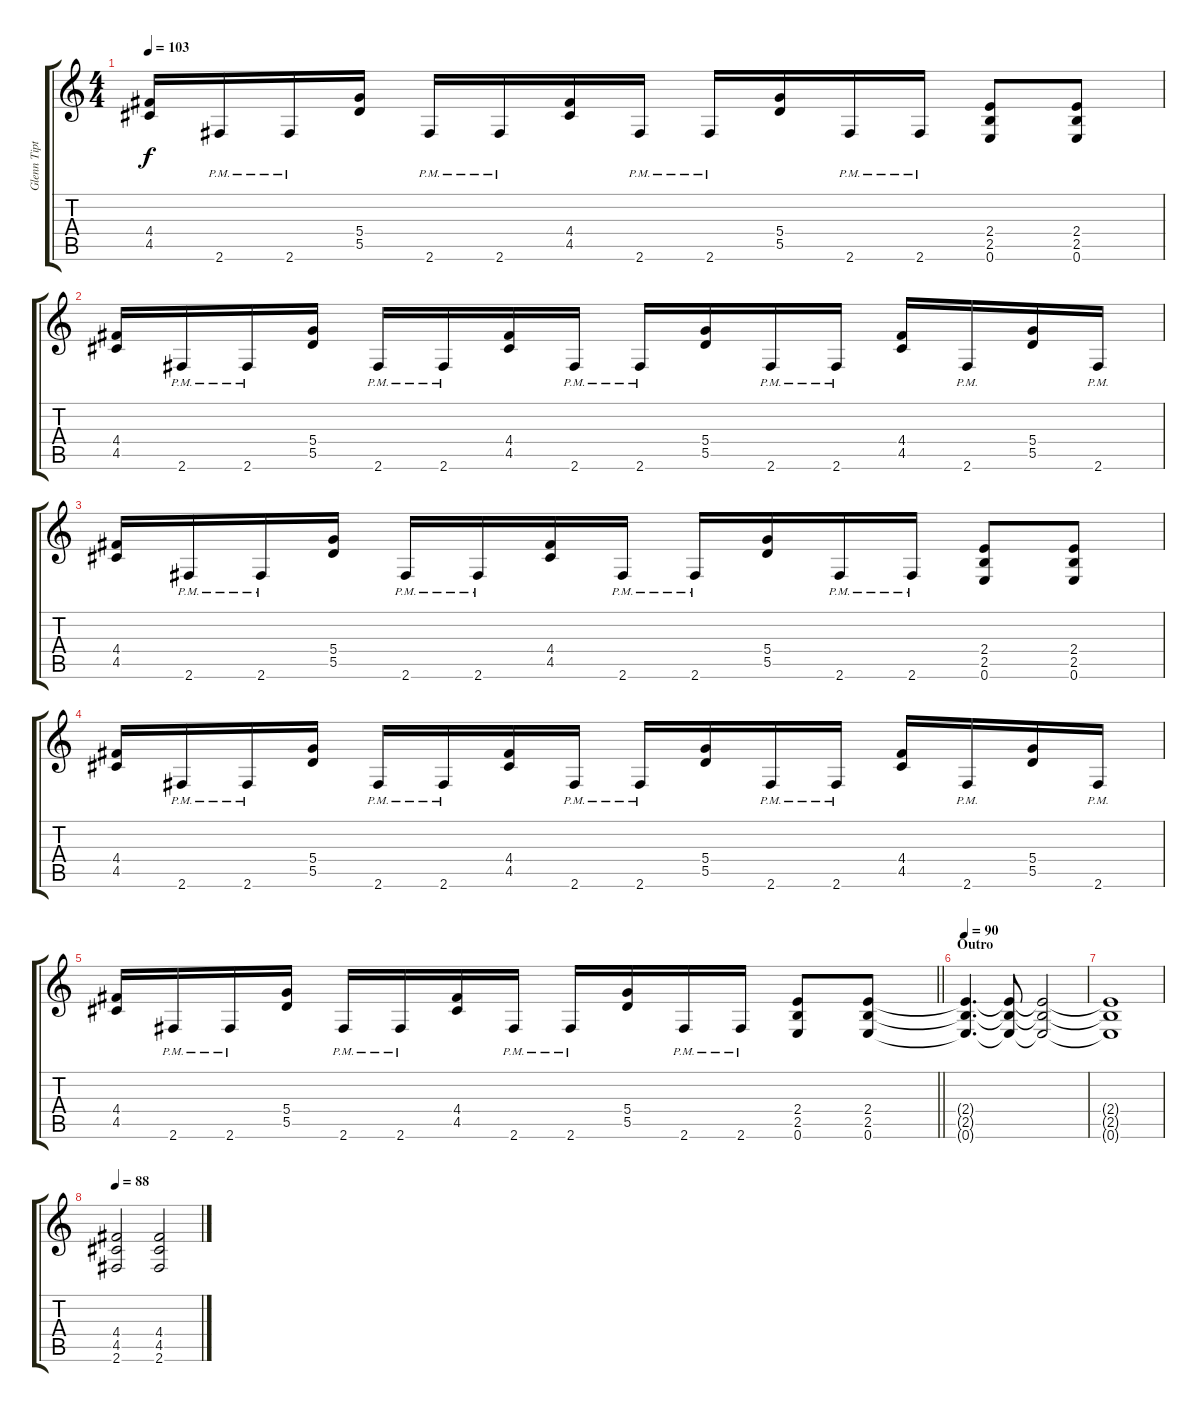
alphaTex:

\track ("Glenn Tipton" "Glenn Tipt") {instrument distortionguitar}
\staff {score tabs}
\tuning (E4 B3 G3 D3 A2 E2) {hide}
\ts (4 4)
\tempo 103
\clef g2
\ks c
(4.4 4.5).16{dy f} 2.6{pm}.16 2.6{pm}.16 (5.4 5.5).16 2.6{pm}.16 2.6{pm}.16 (4.4 4.5).16 2.6{pm}.16 2.6{pm}.16 (5.4 5.5).16 2.6{pm}.16 2.6{pm}.16 (2.4 2.5 0.6).8 (2.4 2.5 0.6).8 |
(4.4 4.5).16 2.6{pm}.16 2.6{pm}.16 (5.4 5.5).16 2.6{pm}.16 2.6{pm}.16 (4.4 4.5).16 2.6{pm}.16 2.6{pm}.16 (5.4 5.5).16 2.6{pm}.16 2.6{pm}.16 (4.4 4.5).16 2.6{pm}.16 (5.4 5.5).16 2.6{pm}.16 |
(4.4 4.5).16 2.6{pm}.16 2.6{pm}.16 (5.4 5.5).16 2.6{pm}.16 2.6{pm}.16 (4.4 4.5).16 2.6{pm}.16 2.6{pm}.16 (5.4 5.5).16 2.6{pm}.16 2.6{pm}.16 (2.4 2.5 0.6).8 (2.4 2.5 0.6).8 |
(4.4 4.5).16 2.6{pm}.16 2.6{pm}.16 (5.4 5.5).16 2.6{pm}.16 2.6{pm}.16 (4.4 4.5).16 2.6{pm}.16 2.6{pm}.16 (5.4 5.5).16 2.6{pm}.16 2.6{pm}.16 (4.4 4.5).16 2.6{pm}.16 (5.4 5.5).16 2.6{pm}.16 |
\barLineRight lightlight
(4.4 4.5).16 2.6{pm}.16 2.6{pm}.16 (5.4 5.5).16 2.6{pm}.16 2.6{pm}.16 (4.4 4.5).16 2.6{pm}.16 2.6{pm}.16 (5.4 5.5).16 2.6{pm}.16 2.6{pm}.16 (2.4 2.5 0.6).8 (2.4 2.5 0.6).8 |
\section ("" "Outro")
\tempo 90
(2.4{t} 2.5{t} 0.6{t}).4{d} (2.4{t} 2.5{t} 0.6{t}).8 (2.4{t} 2.5{t} 0.6{t}).2 |
(2.4{t} 2.5{t} 0.6{t}).1 |
\tempo 88
(4.4 4.5 2.6).2 (4.4 4.5 2.6).2
